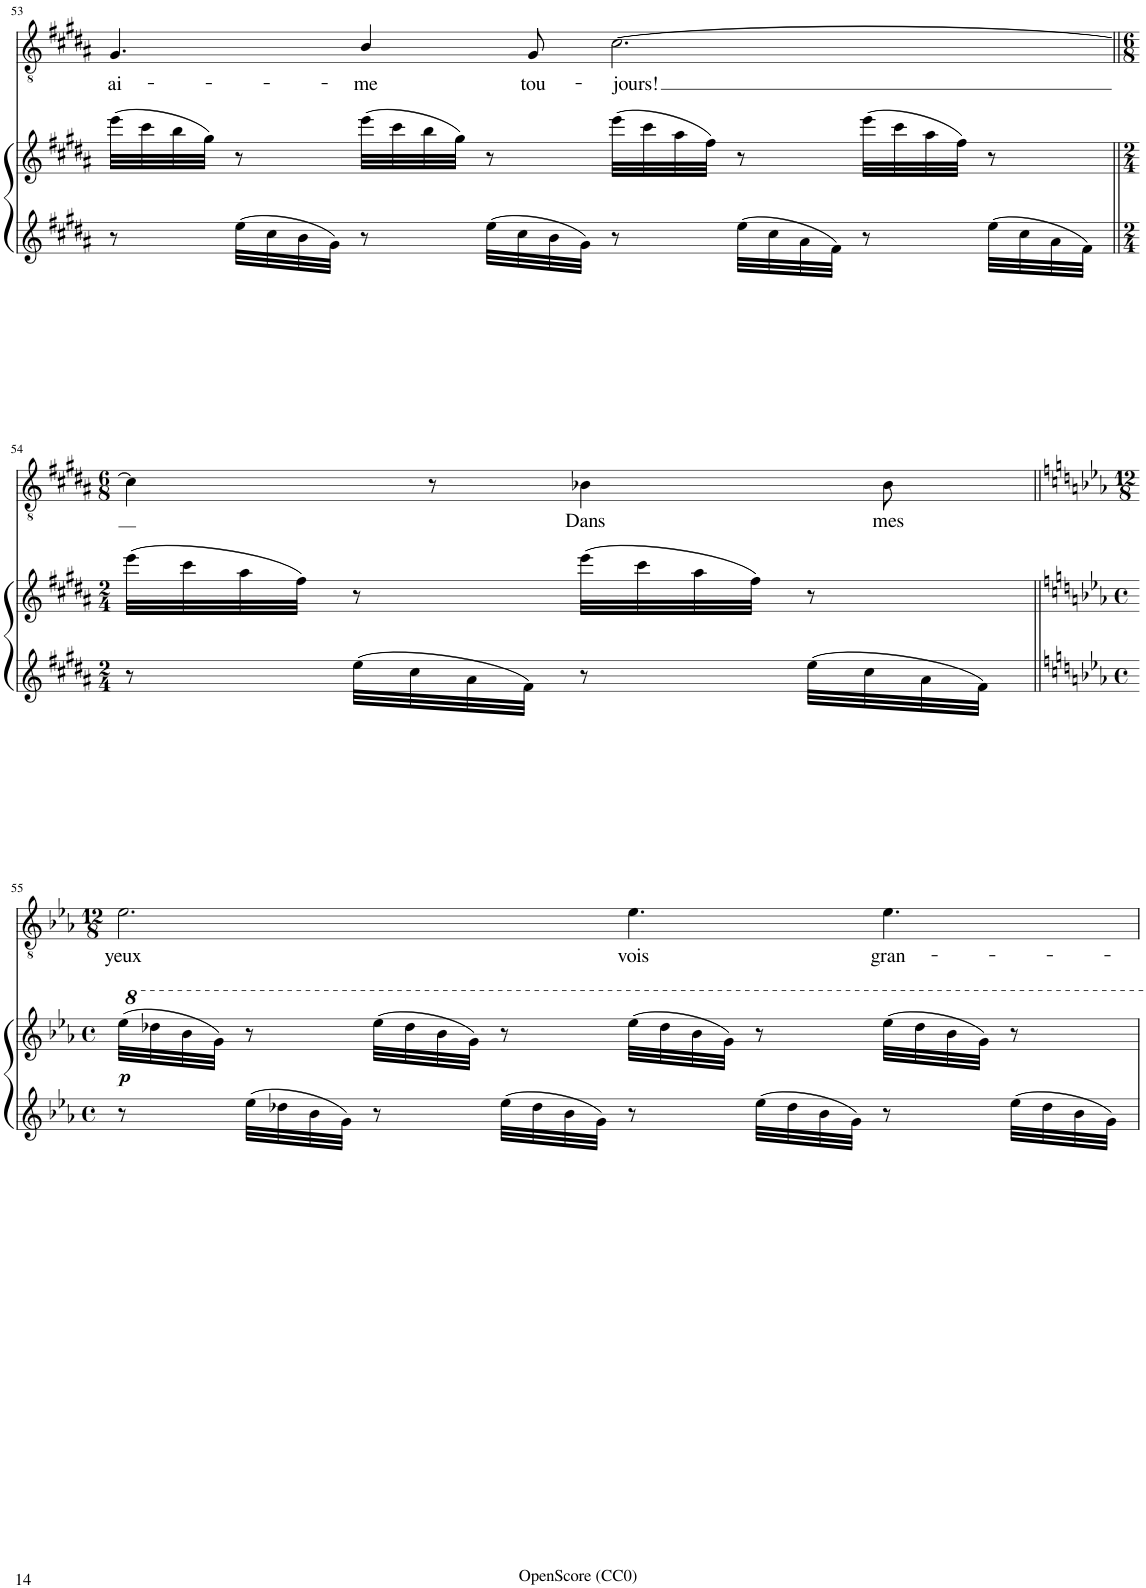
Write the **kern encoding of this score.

**kern	**kern	**dynam	**kern	**text
*part2	*part2	*part2	*part1	*part1
*staff3	*staff2	*staff2/3	*staff1	*staff1
*I"Piano	*	*	*I"Tenor	*
*I'Pno	*	*	*	*
!!LO:PB:g=z
*clefG2	*clefG2	*	*clefGv2	*
*k[f#c#g#d#a#]	*k[f#c#g#d#a#]	*	*k[f#c#g#d#a#]	*
*M4/4	*M4/4	*	*M12/8	*
=53	=53	=53	=53	=53
!	!	!	!	!LO:LY:b
8r	(32eee\LLL	.	4.G#/	ai-
.	32ccc#\	.	.	.
.	32bb\	.	.	.
.	32gg#\JJJ)	.	.	.
32ee\LLL	8r	.	.	.
32cc#\	.	.	.	.
32b\	.	.	.	.
32g#\JJJ	.	.	.	.
8r	(32eee\LLL	.	.	.
.	32ccc#\	.	.	.
.	32bb\	.	.	.
.	32gg#\JJJ)	.	.	.
!	!	!	!	!LO:LY:b
32ee\LLL	8r	.	4B/	-me
32cc#\	.	.	.	.
32b\	.	.	.	.
32g#\JJJ	.	.	.	.
8r	(32eee\LLL	.	.	.
.	32ccc#\	.	.	.
.	32aa#\	.	.	.
.	32ff#\JJJ)	.	.	.
!	!	!	!	!LO:LY:b
32ee\LLL	8r	.	8G#/	tou-
32cc#\	.	.	.	.
32a#\	.	.	.	.
32f#\JJJ	.	.	.	.
!	!	!	!	!LO:LY:b
8r	(32eee\LLL	.	[2.c#\	-jours!
.	32ccc#\	.	.	.
.	32aa#\	.	.	.
.	32ff#\JJJ)	.	.	.
32ee\LLL	8r	.	.	.
32cc#\	.	.	.	.
32a#\	.	.	.	.
32f#\JJJ	.	.	.	.
2ryy	2ryy	.	.	.
!!LO:LB:g=z
=54||	=54||	=54||	=54||	=54||
*M2/4	*M2/4	*	*M6/8	*
8r	(32eee\LLL	.	4c#\]	.
.	32ccc#\	.	.	.
.	32aa#\	.	.	.
.	32ff#\JJJ)	.	.	.
32ee\LLL	8r	.	.	.
32cc#\	.	.	.	.
32a#\	.	.	.	.
32f#\JJJ	.	.	.	.
8r	(32eee\LLL	.	8r	.
.	32ccc#\	.	.	.
.	32aa#\	.	.	.
.	32ff#\JJJ)	.	.	.
!	!	!	!	!LO:LY:b
32ee\LLL	8r	.	4B-X\	Dans
32cc#\	.	.	.	.
32a#\	.	.	.	.
32f#\JJJ	.	.	.	.
4ryy	4ryy	.	.	.
!	!	!	!	!LO:LY:b
.	.	.	8B-\	mes
!!LO:LB:g=z
=55||	=55||	=55||	=55||	=55||
*k[b-e-a-]	*k[b-e-a-]	*	*k[b-e-a-]	*
*M4/4	*M4/4	*	*M12/8	*
!	!	!LO:DY:b	!	!LO:LY:b
8r	(32eee-\LLL	p	2.e-\	yeux
.	32ddd-X\	.	.	.
.	32bb-\	.	.	.
.	32gg\JJJ)	.	.	.
32ee-\LLL	8r	.	.	.
32dd-X\	.	.	.	.
32b-\	.	.	.	.
32g\JJJ	.	.	.	.
8r	(32eee-\LLL	.	.	.
.	32ddd-\	.	.	.
.	32bb-\	.	.	.
.	32gg\JJJ)	.	.	.
32ee-\LLL	8r	.	.	.
32dd-\	.	.	.	.
32b-\	.	.	.	.
32g\JJJ	.	.	.	.
8r	(32eee-\LLL	.	.	.
.	32ddd-\	.	.	.
.	32bb-\	.	.	.
.	32gg\JJJ)	.	.	.
32ee-\LLL	8r	.	.	.
32dd-\	.	.	.	.
32b-\	.	.	.	.
32g\JJJ	.	.	.	.
!	!	!	!	!LO:LY:b
8r	(32eee-\LLL	.	4.e-\	vois
.	32ddd-\	.	.	.
.	32bb-\	.	.	.
.	32gg\JJJ)	.	.	.
32ee-\LLL	8r	.	.	.
32dd-\	.	.	.	.
32b-\	.	.	.	.
32g\JJJ	.	.	.	.
2ryy	2ryy	.	.	.
!	!	!	!	!LO:LY:b
.	.	.	4.e-\	gran-
=	=	=	=	=
*-	*-	*-	*-	*-
